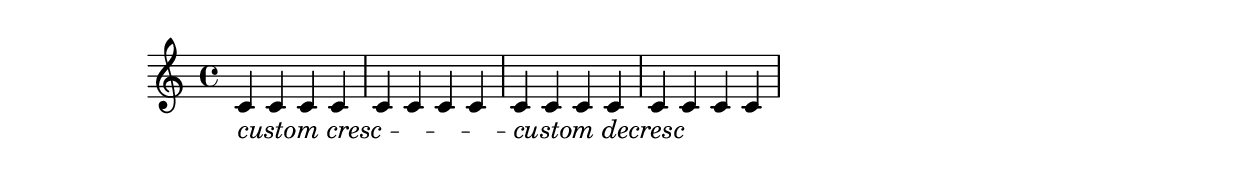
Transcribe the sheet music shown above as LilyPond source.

% Do not edit this file; it is automatically
% generated from Documentation/snippets/new
% This file is in the public domain.
%% Note: this file works from version 2.13.8
\version "2.13.18"

\header {
%% Translation of GIT committish: d2119a9e5e951c6ae850322f41444ac98d1ed492

  texidoces = "
Funciones postfijas para la creación de objetos de extensión de texto
personalizados.  Los objetos de extensión deben comenzar en la primera
nota del compás.  Hay que utilizar -\mycresc, en caso contrario el
comienzo del eobjeto de extensión se asignará a la nota siguiente.

"

  doctitlees = "Objeto personalizado de extensión de texto de matices dinámicos postfijo"

  lsrtags = "expressive-marks, tweaks-and-overrides"
  texidoc = "Postfix functions for custom crescendo text spanners.  The spanners
should start on the first note of the measure.  One has to use -\mycresc,
otherwise the spanner start will rather be assigned to the next note.
"
  doctitle = "Dynamics custom text spanner postfix"
} % begin verbatim


% Two functions for (de)crescendo spanners where you can explicitly give the
% spanner text.
mycresc =
#(define-music-function (parser location mymarkup) (markup?)
   (make-music 'CrescendoEvent
               'span-direction START
               'span-type 'text
               'span-text mymarkup))
mydecresc =
#(define-music-function (parser location mymarkup) (markup?)
   (make-music 'DecrescendoEvent
               'span-direction START
               'span-type 'text
               'span-text mymarkup))

\relative c' {
  c4-\mycresc "custom cresc" c4 c4 c4 |
  c4 c4 c4 c4 |
  c4-\mydecresc "custom decresc" c4 c4 c4 |
  c4 c4\! c4 c4
}



